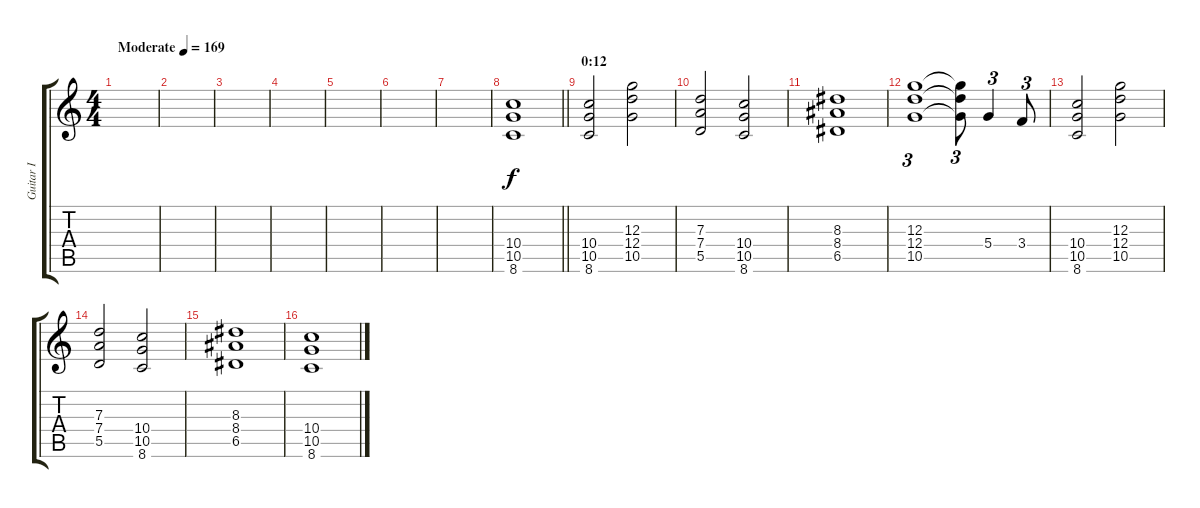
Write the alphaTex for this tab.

\track ("Guitar I" "Guitar I") {instrument distortionguitar}
\staff {score tabs}
\tuning (E4 B3 G3 D3 A2 E2) {hide}
\ts (4 4)
\tempo (169 "Moderate")
\clef g2
\ks c
|
|
|
|
|
|
|
\barLineRight lightlight
(10.4 10.5 8.6).1 |
\section ("" "0:12")
(10.4 10.5 8.6).2 (12.3 12.4 10.5).2 |
(7.3 7.4 5.5).2 (10.4 10.5 8.6).2 |
(8.3 8.4 6.5).1 |
(12.3 12.4 10.5).1{tu (3 2)} (12.3{t} 12.4{t} 10.5{t}).8{tu (3 2)} 5.4.4{tu (3 2)} 3.4.8{tu (3 2)} |
(10.4 10.5 8.6).2 (12.3 12.4 10.5).2 |
(7.3 7.4 5.5).2 (10.4 10.5 8.6).2 |
(8.3 8.4 6.5).1 |
(10.4 10.5 8.6).1
